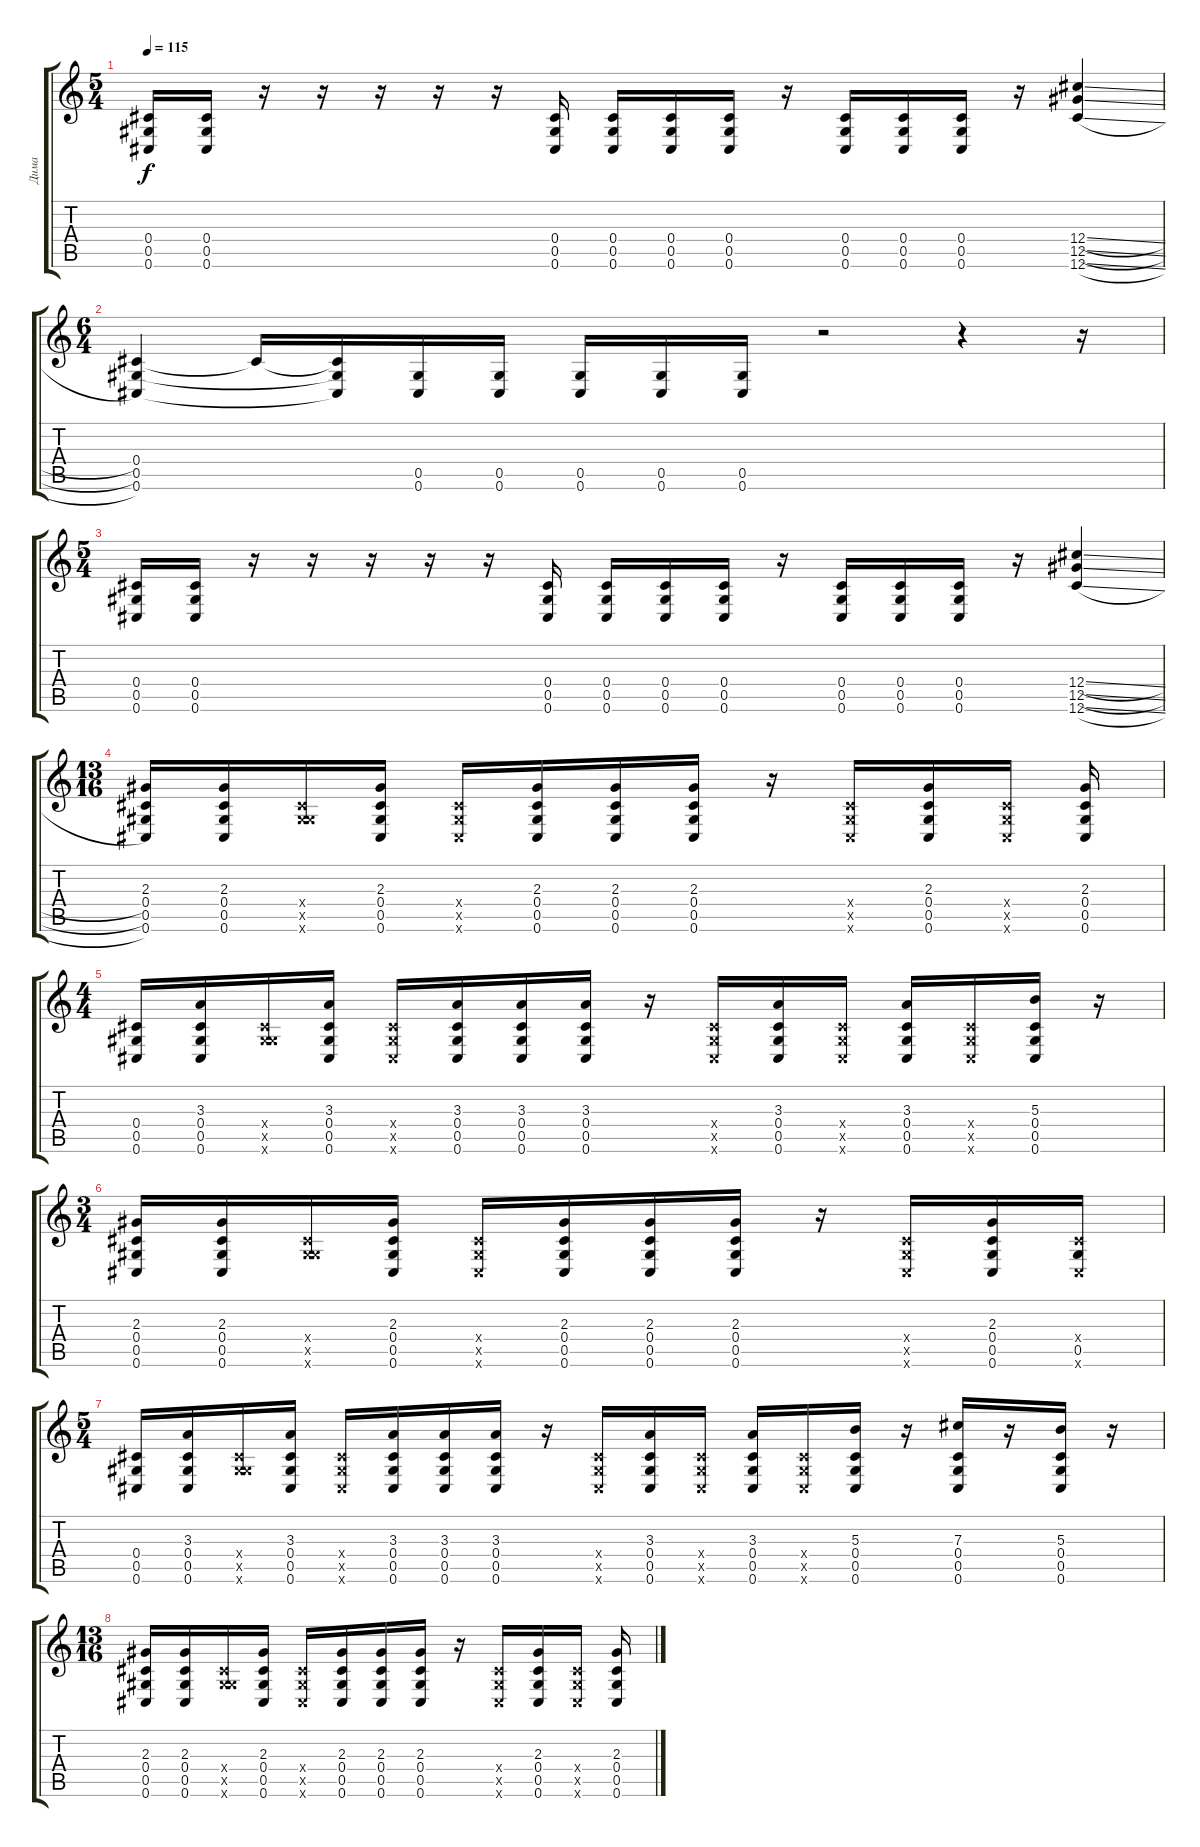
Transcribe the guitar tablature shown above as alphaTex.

\track ("Дима" "Дима") {instrument distortionguitar}
\staff {score tabs}
\tuning (Eb4 Bb3 Gb3 Db3 Ab2 Db2) {hide}
\ts (5 4)
\tempo 115
\clef g2
\ks c
(0.4 0.5 0.6).16{dy f} (0.4 0.5 0.6).16 r.16 r.16 r.16 r.16 r.16 (0.4 0.5 0.6).16 (0.4 0.5 0.6).16 (0.4 0.5 0.6).16 (0.4 0.5 0.6).16 r.16 (0.4 0.5 0.6).16 (0.4 0.5 0.6).16 (0.4 0.5 0.6).16 r.16 (12.4{sl} 12.5{sl} 12.6{sl}).4 |
\ts (6 4)
(0.4 0.5 0.6).4 0.4{t}.16 (0.4{t} 0.5{t} 0.6{t}).16 (0.5 0.6).16 (0.5 0.6).16 (0.5 0.6).16 (0.5 0.6).16 (0.5 0.6).16 r.2 r.4 r.16 |
\ts (5 4)
(0.4 0.5 0.6).16 (0.4 0.5 0.6).16 r.16 r.16 r.16 r.16 r.16 (0.4 0.5 0.6).16 (0.4 0.5 0.6).16 (0.4 0.5 0.6).16 (0.4 0.5 0.6).16 r.16 (0.4 0.5 0.6).16 (0.4 0.5 0.6).16 (0.4 0.5 0.6).16 r.16 (12.4{sl} 12.5{sl} 12.6{sl}).4 |
\ts (13 16)
(2.3 0.4 0.5 0.6).16 (2.3 0.4 0.5 0.6).16 (0.4{x} 0.5{x} 7.6{x}).16 (2.3 0.4 0.5 0.6).16 (0.4{x} 0.5{x} 0.6{x}).16 (2.3 0.4 0.5 0.6).16 (2.3 0.4 0.5 0.6).16 (2.3 0.4 0.5 0.6).16 r.16 (0.4{x} 0.5{x} 0.6{x}).16 (2.3 0.4 0.5 0.6).16 (0.4{x} 0.5{x} 0.6{x}).16 (2.3 0.4 0.5 0.6).16 |
\ts (4 4)
(0.4 0.5 0.6).16 (3.3 0.4 0.5 0.6).16 (0.4{x} 0.5{x} 7.6{x}).16 (3.3 0.4 0.5 0.6).16 (0.4{x} 0.5{x} 0.6{x}).16 (3.3 0.4 0.5 0.6).16 (3.3 0.4 0.5 0.6).16 (3.3 0.4 0.5 0.6).16 r.16 (0.4{x} 0.5{x} 0.6{x}).16 (3.3 0.4 0.5 0.6).16 (0.4{x} 0.5{x} 0.6{x}).16 (3.3 0.4 0.5 0.6).16 (0.4{x} 0.5{x} 0.6{x}).16 (5.3 0.4 0.5 0.6).16 r.16 |
\ts (3 4)
(2.3 0.4 0.5 0.6).16 (2.3 0.4 0.5 0.6).16 (0.4{x} 0.5{x} 7.6{x}).16 (2.3 0.4 0.5 0.6).16 (0.4{x} 0.5{x} 0.6{x}).16 (2.3 0.4 0.5 0.6).16 (2.3 0.4 0.5 0.6).16 (2.3 0.4 0.5 0.6).16 r.16 (0.4{x} 0.5{x} 0.6{x}).16 (2.3 0.4 0.5 0.6).16 (0.4{x} 0.5 0.6{x}).16 |
\ts (5 4)
(0.4 0.5 0.6).16 (3.3 0.4 0.5 0.6).16 (0.4{x} 0.5{x} 7.6{x}).16 (3.3 0.4 0.5 0.6).16 (0.4{x} 0.5{x} 0.6{x}).16 (3.3 0.4 0.5 0.6).16 (3.3 0.4 0.5 0.6).16 (3.3 0.4 0.5 0.6).16 r.16 (0.4{x} 0.5{x} 0.6{x}).16 (3.3 0.4 0.5 0.6).16 (0.4{x} 0.5{x} 0.6{x}).16 (3.3 0.4 0.5 0.6).16 (0.4{x} 0.5{x} 0.6{x}).16 (5.3 0.4 0.5 0.6).16 r.16 (7.3 0.4 0.5 0.6).16 r.16 (5.3 0.4 0.5 0.6).16 r.16 |
\ts (13 16)
(2.3 0.4 0.5 0.6).16 (2.3 0.4 0.5 0.6).16 (0.4{x} 0.5{x} 7.6{x}).16 (2.3 0.4 0.5 0.6).16 (0.4{x} 0.5{x} 0.6{x}).16 (2.3 0.4 0.5 0.6).16 (2.3 0.4 0.5 0.6).16 (2.3 0.4 0.5 0.6).16 r.16 (0.4{x} 0.5{x} 0.6{x}).16 (2.3 0.4 0.5 0.6).16 (0.4{x} 0.5{x} 0.6{x}).16 (2.3 0.4 0.5 0.6).16
